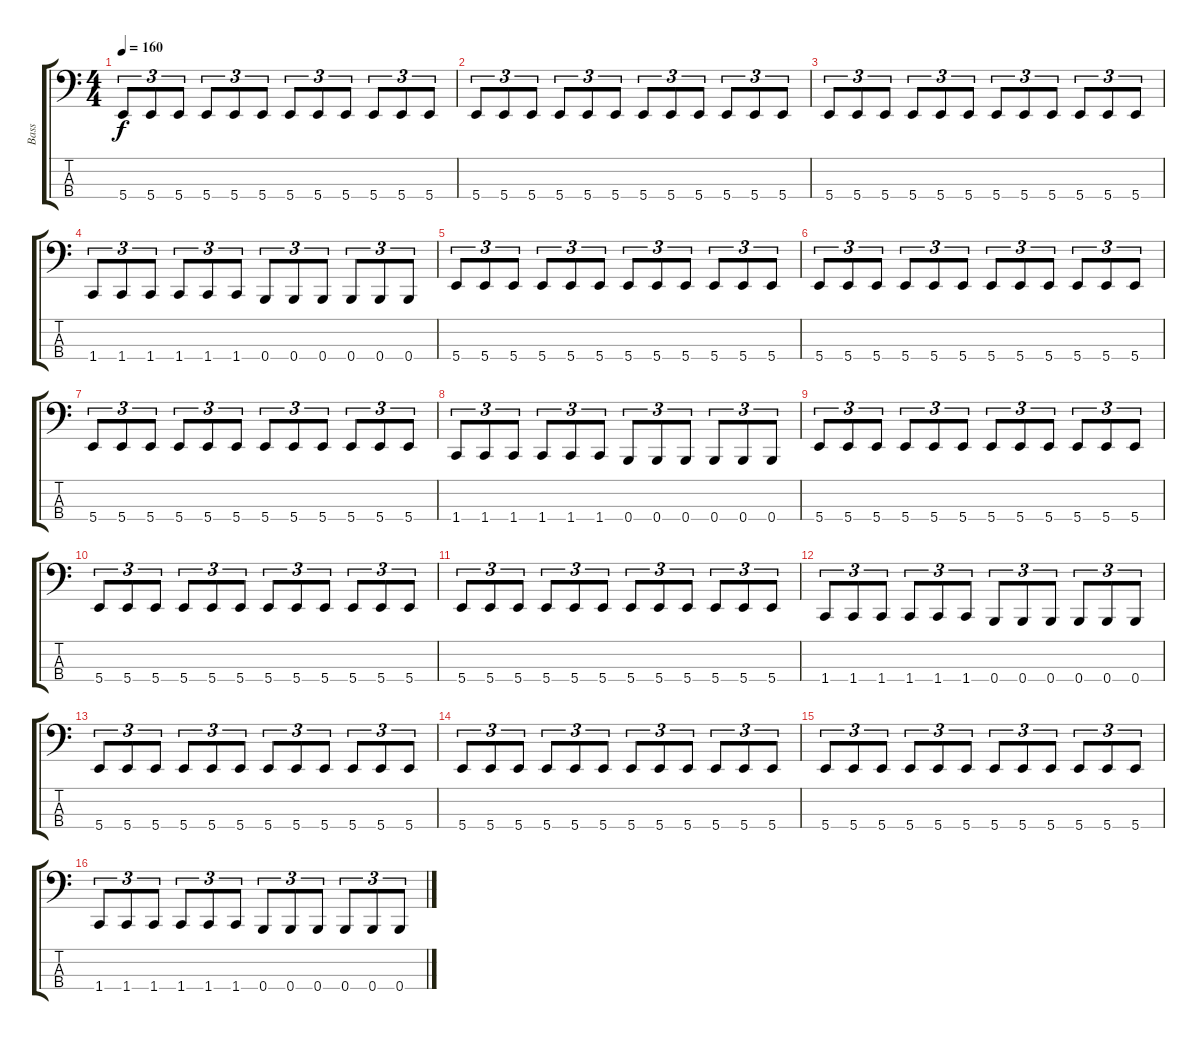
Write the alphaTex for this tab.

\track ("Bass" "Bass") {instrument electricbasspick}
\staff {score tabs}
\tuning (D2 A1 E1 B0) {hide}
\ts (4 4)
\tempo 160
\clef f4
\ks c
5.4.8{tu (3 2) dy f} 5.4.8{tu (3 2)} 5.4.8{tu (3 2)} 5.4.8{tu (3 2)} 5.4.8{tu (3 2)} 5.4.8{tu (3 2)} 5.4.8{tu (3 2)} 5.4.8{tu (3 2)} 5.4.8{tu (3 2)} 5.4.8{tu (3 2)} 5.4.8{tu (3 2)} 5.4.8{tu (3 2)} |
5.4.8{tu (3 2)} 5.4.8{tu (3 2)} 5.4.8{tu (3 2)} 5.4.8{tu (3 2)} 5.4.8{tu (3 2)} 5.4.8{tu (3 2)} 5.4.8{tu (3 2)} 5.4.8{tu (3 2)} 5.4.8{tu (3 2)} 5.4.8{tu (3 2)} 5.4.8{tu (3 2)} 5.4.8{tu (3 2)} |
5.4.8{tu (3 2)} 5.4.8{tu (3 2)} 5.4.8{tu (3 2)} 5.4.8{tu (3 2)} 5.4.8{tu (3 2)} 5.4.8{tu (3 2)} 5.4.8{tu (3 2)} 5.4.8{tu (3 2)} 5.4.8{tu (3 2)} 5.4.8{tu (3 2)} 5.4.8{tu (3 2)} 5.4.8{tu (3 2)} |
1.4.8{tu (3 2)} 1.4.8{tu (3 2)} 1.4.8{tu (3 2)} 1.4.8{tu (3 2)} 1.4.8{tu (3 2)} 1.4.8{tu (3 2)} 0.4.8{tu (3 2)} 0.4.8{tu (3 2)} 0.4.8{tu (3 2)} 0.4.8{tu (3 2)} 0.4.8{tu (3 2)} 0.4.8{tu (3 2)} |
5.4.8{tu (3 2)} 5.4.8{tu (3 2)} 5.4.8{tu (3 2)} 5.4.8{tu (3 2)} 5.4.8{tu (3 2)} 5.4.8{tu (3 2)} 5.4.8{tu (3 2)} 5.4.8{tu (3 2)} 5.4.8{tu (3 2)} 5.4.8{tu (3 2)} 5.4.8{tu (3 2)} 5.4.8{tu (3 2)} |
5.4.8{tu (3 2)} 5.4.8{tu (3 2)} 5.4.8{tu (3 2)} 5.4.8{tu (3 2)} 5.4.8{tu (3 2)} 5.4.8{tu (3 2)} 5.4.8{tu (3 2)} 5.4.8{tu (3 2)} 5.4.8{tu (3 2)} 5.4.8{tu (3 2)} 5.4.8{tu (3 2)} 5.4.8{tu (3 2)} |
5.4.8{tu (3 2)} 5.4.8{tu (3 2)} 5.4.8{tu (3 2)} 5.4.8{tu (3 2)} 5.4.8{tu (3 2)} 5.4.8{tu (3 2)} 5.4.8{tu (3 2)} 5.4.8{tu (3 2)} 5.4.8{tu (3 2)} 5.4.8{tu (3 2)} 5.4.8{tu (3 2)} 5.4.8{tu (3 2)} |
1.4.8{tu (3 2)} 1.4.8{tu (3 2)} 1.4.8{tu (3 2)} 1.4.8{tu (3 2)} 1.4.8{tu (3 2)} 1.4.8{tu (3 2)} 0.4.8{tu (3 2)} 0.4.8{tu (3 2)} 0.4.8{tu (3 2)} 0.4.8{tu (3 2)} 0.4.8{tu (3 2)} 0.4.8{tu (3 2)} |
5.4.8{tu (3 2)} 5.4.8{tu (3 2)} 5.4.8{tu (3 2)} 5.4.8{tu (3 2)} 5.4.8{tu (3 2)} 5.4.8{tu (3 2)} 5.4.8{tu (3 2)} 5.4.8{tu (3 2)} 5.4.8{tu (3 2)} 5.4.8{tu (3 2)} 5.4.8{tu (3 2)} 5.4.8{tu (3 2)} |
5.4.8{tu (3 2)} 5.4.8{tu (3 2)} 5.4.8{tu (3 2)} 5.4.8{tu (3 2)} 5.4.8{tu (3 2)} 5.4.8{tu (3 2)} 5.4.8{tu (3 2)} 5.4.8{tu (3 2)} 5.4.8{tu (3 2)} 5.4.8{tu (3 2)} 5.4.8{tu (3 2)} 5.4.8{tu (3 2)} |
5.4.8{tu (3 2)} 5.4.8{tu (3 2)} 5.4.8{tu (3 2)} 5.4.8{tu (3 2)} 5.4.8{tu (3 2)} 5.4.8{tu (3 2)} 5.4.8{tu (3 2)} 5.4.8{tu (3 2)} 5.4.8{tu (3 2)} 5.4.8{tu (3 2)} 5.4.8{tu (3 2)} 5.4.8{tu (3 2)} |
1.4.8{tu (3 2)} 1.4.8{tu (3 2)} 1.4.8{tu (3 2)} 1.4.8{tu (3 2)} 1.4.8{tu (3 2)} 1.4.8{tu (3 2)} 0.4.8{tu (3 2)} 0.4.8{tu (3 2)} 0.4.8{tu (3 2)} 0.4.8{tu (3 2)} 0.4.8{tu (3 2)} 0.4.8{tu (3 2)} |
5.4.8{tu (3 2)} 5.4.8{tu (3 2)} 5.4.8{tu (3 2)} 5.4.8{tu (3 2)} 5.4.8{tu (3 2)} 5.4.8{tu (3 2)} 5.4.8{tu (3 2)} 5.4.8{tu (3 2)} 5.4.8{tu (3 2)} 5.4.8{tu (3 2)} 5.4.8{tu (3 2)} 5.4.8{tu (3 2)} |
5.4.8{tu (3 2)} 5.4.8{tu (3 2)} 5.4.8{tu (3 2)} 5.4.8{tu (3 2)} 5.4.8{tu (3 2)} 5.4.8{tu (3 2)} 5.4.8{tu (3 2)} 5.4.8{tu (3 2)} 5.4.8{tu (3 2)} 5.4.8{tu (3 2)} 5.4.8{tu (3 2)} 5.4.8{tu (3 2)} |
5.4.8{tu (3 2)} 5.4.8{tu (3 2)} 5.4.8{tu (3 2)} 5.4.8{tu (3 2)} 5.4.8{tu (3 2)} 5.4.8{tu (3 2)} 5.4.8{tu (3 2)} 5.4.8{tu (3 2)} 5.4.8{tu (3 2)} 5.4.8{tu (3 2)} 5.4.8{tu (3 2)} 5.4.8{tu (3 2)} |
1.4.8{tu (3 2)} 1.4.8{tu (3 2)} 1.4.8{tu (3 2)} 1.4.8{tu (3 2)} 1.4.8{tu (3 2)} 1.4.8{tu (3 2)} 0.4.8{tu (3 2)} 0.4.8{tu (3 2)} 0.4.8{tu (3 2)} 0.4.8{tu (3 2)} 0.4.8{tu (3 2)} 0.4.8{tu (3 2)}
